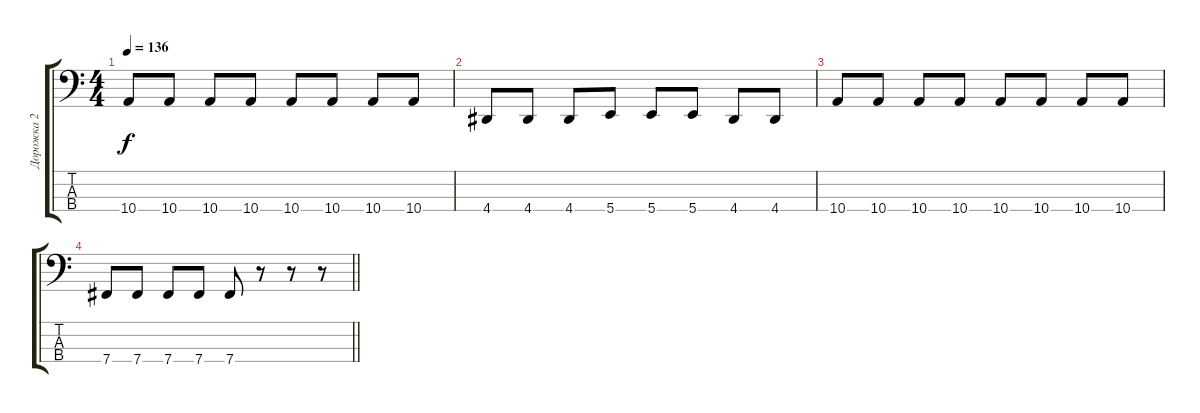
\track ("Дорожка 2" "Дорожка 2") {instrument electricbassfinger}
\staff {score tabs}
\tuning (E2 B1 Gb1 B0) {hide}
\ts (4 4)
\tempo 136
\clef f4
\ks c
10.4.8{dy f} 10.4.8 10.4.8 10.4.8 10.4.8 10.4.8 10.4.8 10.4.8 |
4.4.8 4.4.8 4.4.8 5.4.8 5.4.8 5.4.8 4.4.8 4.4.8 |
10.4.8 10.4.8 10.4.8 10.4.8 10.4.8 10.4.8 10.4.8 10.4.8 |
\barLineRight lightlight
7.4.8 7.4.8 7.4.8 7.4.8 7.4.8 r.8 r.8 r.8
